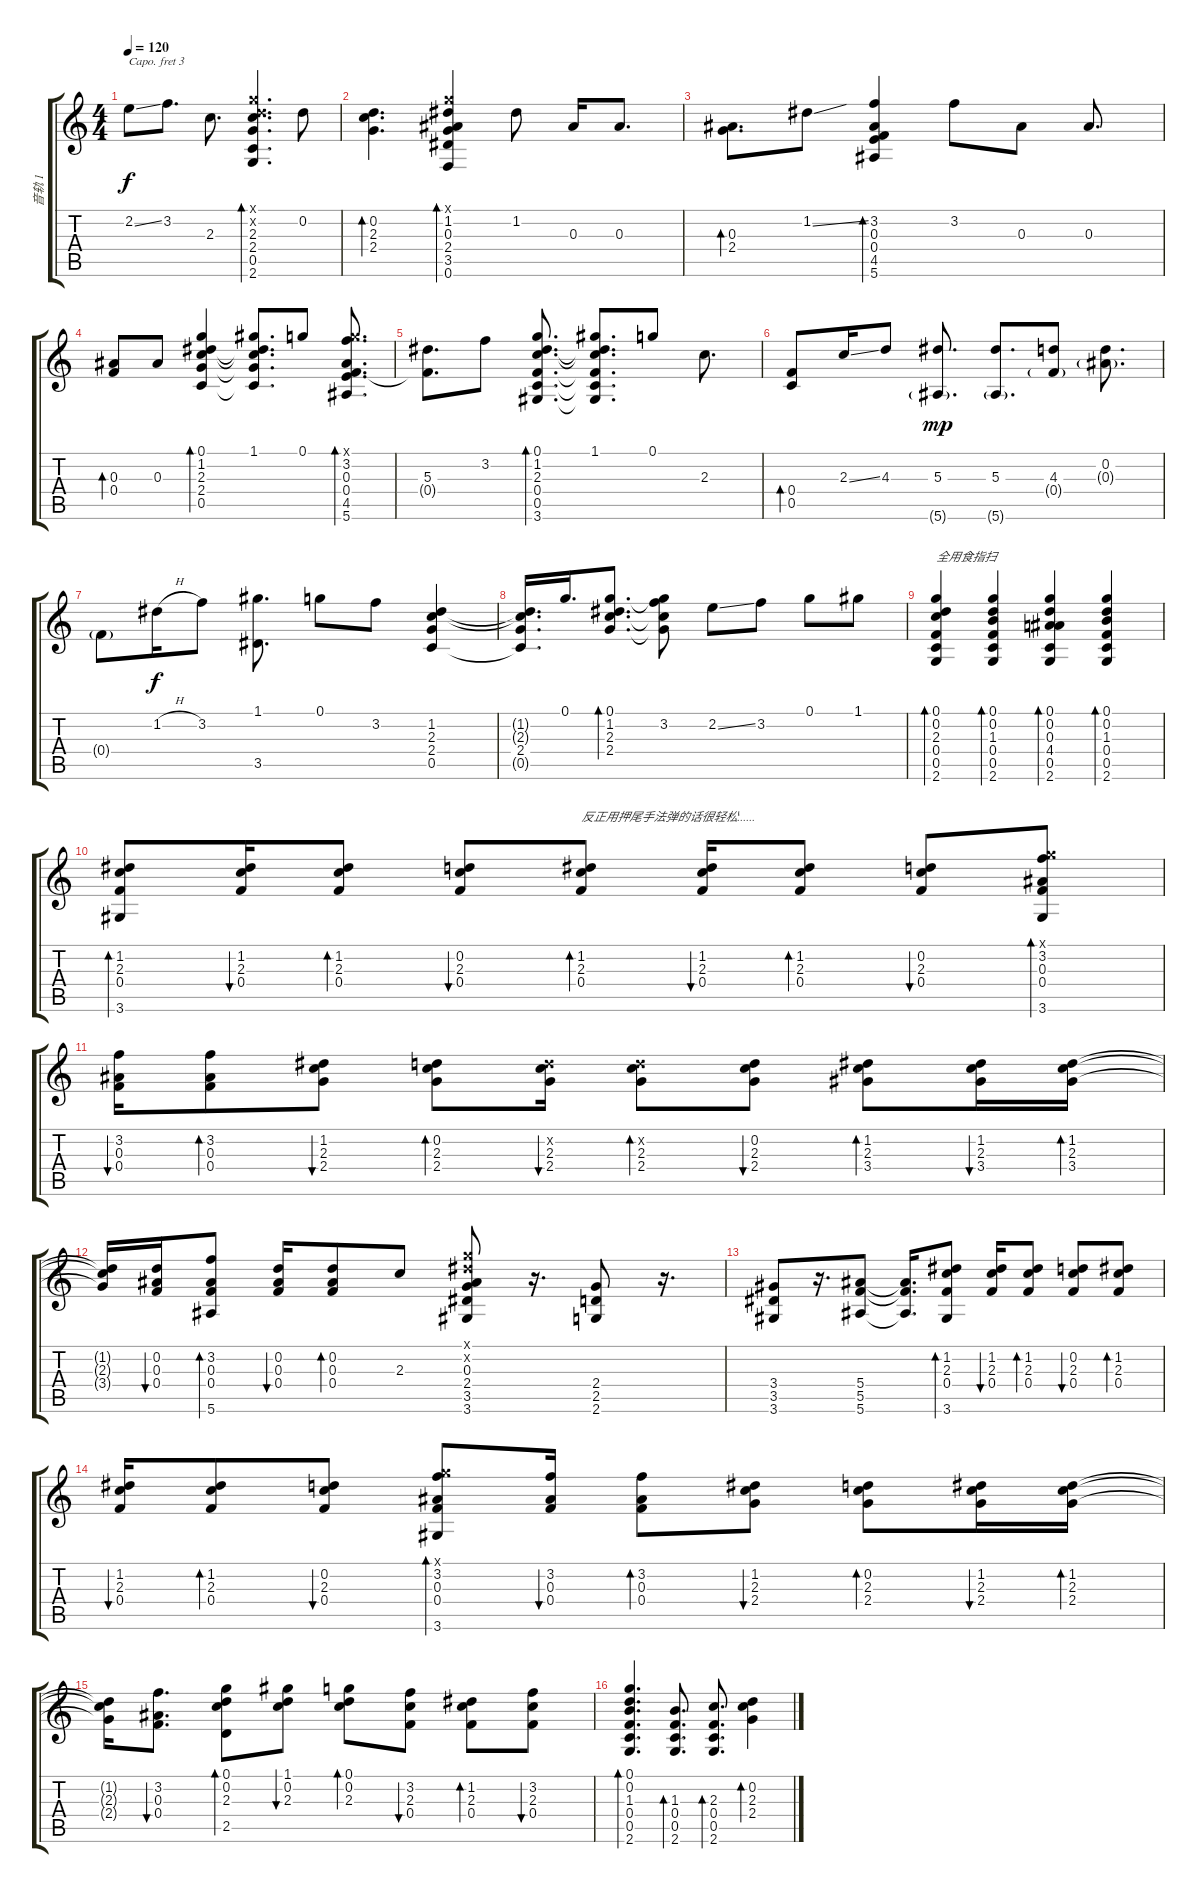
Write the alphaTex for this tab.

\track ("音轨 1" "音轨 1") {instrument acousticguitarsteel}
\staff {score tabs}
\capo 3
\tuning (E4 B3 G3 D3 A2 D2) {hide}
\ts (4 4)
\tempo 120
\clef g2
\ks c
2.2{ss}.8{dy f} 3.2.8{d} 2.3.8{d} (0.1{x} 0.2{x} 2.3 2.4 0.5 2.6).4{d bd 60} 0.2.8 |
(0.2 2.3 2.4).4{d bd 60} (0.1{x} 1.2 0.3 2.4 3.5 0.6).4{bd 60} 1.2.8 0.3.16 0.3.8{d} |
(0.3 2.4).8{d bd 60} 1.2{ss}.8 (3.2 0.3 0.4 4.5 5.6).4{bd 60} 3.2.8 0.3.8 0.3.8{d} |
(0.3 0.4).8{bd 60} 0.3.8 (0.1 1.2 2.3 2.4 0.5).4{bd 60} (1.1 1.2{t} 2.3{t} 2.4{t} 0.5{t}).8{d} 0.1.8 (0.1{x} 3.2 0.3 0.4 4.5 5.6).8{d bd 60} |
(5.3 0.4{t}).8{d} 3.2.8 (0.1 1.2 2.3 0.4 0.5 3.6).8{d bd 60} (1.1 1.2{t} 2.3{t} 0.4{t} 0.5{t} 3.6{t}).8{d} 0.1.8 2.3.8{d} |
(0.4 0.5).8{bd 60} 2.3{ss}.16 4.3.8 (5.3 5.6{g}).8{d dy mp} (5.3 5.6{g}).8{d} (4.3 0.4{g}).8 (0.2 0.3{g}).8{d} |
0.4{g}.8 1.2{h}.16{dy f} 3.2.8 (1.1 3.5).8{d} 0.1.8 3.2.8 (1.2 2.3 2.4 0.5).4 |
(1.2{t} 2.3{t} 2.4 0.5{t}).16{d} 0.1.16{d} (0.1 1.2 2.3 2.4).8{d bd 60} (0.1{t} 3.2 2.3{t} 2.4{t}).8 2.2{ss}.8 3.2.8 0.1.8 1.1.8 |
(0.1 0.2 2.3 0.4 0.5 2.6).4{bd 120 txt "全用食指扫"} (0.1 0.2 1.3 0.4 0.5 2.6).4{bd 120} (0.1 0.2 0.3 4.4 0.5 2.6).4{bd 120} (0.1 0.2 1.3 0.4 0.5 2.6).4{bd 120} |
(1.2 2.3 0.4 3.6).8{bd 120} (1.2 2.3 0.4).16{bu 120} (1.2 2.3 0.4).8{bd 120} (0.2 2.3 0.4).8{bu 120} (1.2 2.3 0.4).8{bd 120 txt "反正用押尾手法弹的话很轻松......"} (1.2 2.3 0.4).16{bu 120} (1.2 2.3 0.4).8{bd 120} (0.2 2.3 0.4).8{bu 120} (0.1{x} 3.2 0.3 0.4 3.6).8{bd 120} |
(3.2 0.3 0.4).16{bu 120} (3.2 0.3 0.4).8{bd 120} (1.2 2.3 2.4).8{bu 120} (0.2 2.3 2.4).8{bd 120} (0.2{x} 2.3 2.4).16{bu 120} (0.2{x} 2.3 2.4).8{bd 120} (0.2 2.3 2.4).8{bu 120} (1.2 2.3 3.4).8{bd 120} (1.2 2.3 3.4).16{bu 120} (1.2 2.3 3.4).16{bd 120} |
(1.2{t} 2.3{t} 3.4{t}).16 (0.2 0.3 0.4).16{bu 120} (3.2 0.3 0.4 5.6).8{bd 120} (0.2 0.3 0.4).16{bu 120} (0.2 0.3 0.4).8{bd 120} 2.3.8 (0.1{x} 1.2{x} 0.3 2.4 3.5 3.6).8 r.16{d} (2.4 2.5 2.6).8 r.16{d} |
(3.4 3.5 3.6).8 r.16{d} (5.4 5.5 5.6).8 (5.4{t} 5.5{t} 5.6{t}).16{d} (1.2 2.3 0.4 3.6).8{bd 120} (1.2 2.3 0.4).16{bu 120} (1.2 2.3 0.4).8{bd 120} (0.2 2.3 0.4).8{bu 120} (1.2 2.3 0.4).8{bd 120} |
(1.2 2.3 0.4).16{bu 120} (1.2 2.3 0.4).8{bd 120} (0.2 2.3 0.4).8{bu 120} (0.1{x} 3.2 0.3 0.4 3.6).8{bd 120} (3.2 0.3 0.4).16{bu 120} (3.2 0.3 0.4).8{bd 120} (1.2 2.3 2.4).8{bu 120} (0.2 2.3 2.4).8{bd 120} (1.2 2.3 2.4).16{bu 120} (1.2 2.3 2.4).16{bd 120} |
(1.2{t} 2.3{t} 2.4{t}).16 (3.2 0.3 0.4).8{d bu 120} (0.1 0.2 2.3 2.5).8{bd 120} (1.1 0.2 2.3).8{bu 120} (0.1 0.2 2.3).8{bd 120} (3.2 2.3 0.4).8{bu 120} (1.2 2.3 0.4).8{bd 120} (3.2 2.3 0.4).8{bu 120} |
(0.1 0.2 1.3 0.4 0.5 2.6).4{d bd 120} (1.3 0.4 0.5 2.6).8{d bd 120} (2.3 0.4 0.5 2.6).8{d bd 120} (0.2 2.3 2.4).4{bd 120}
